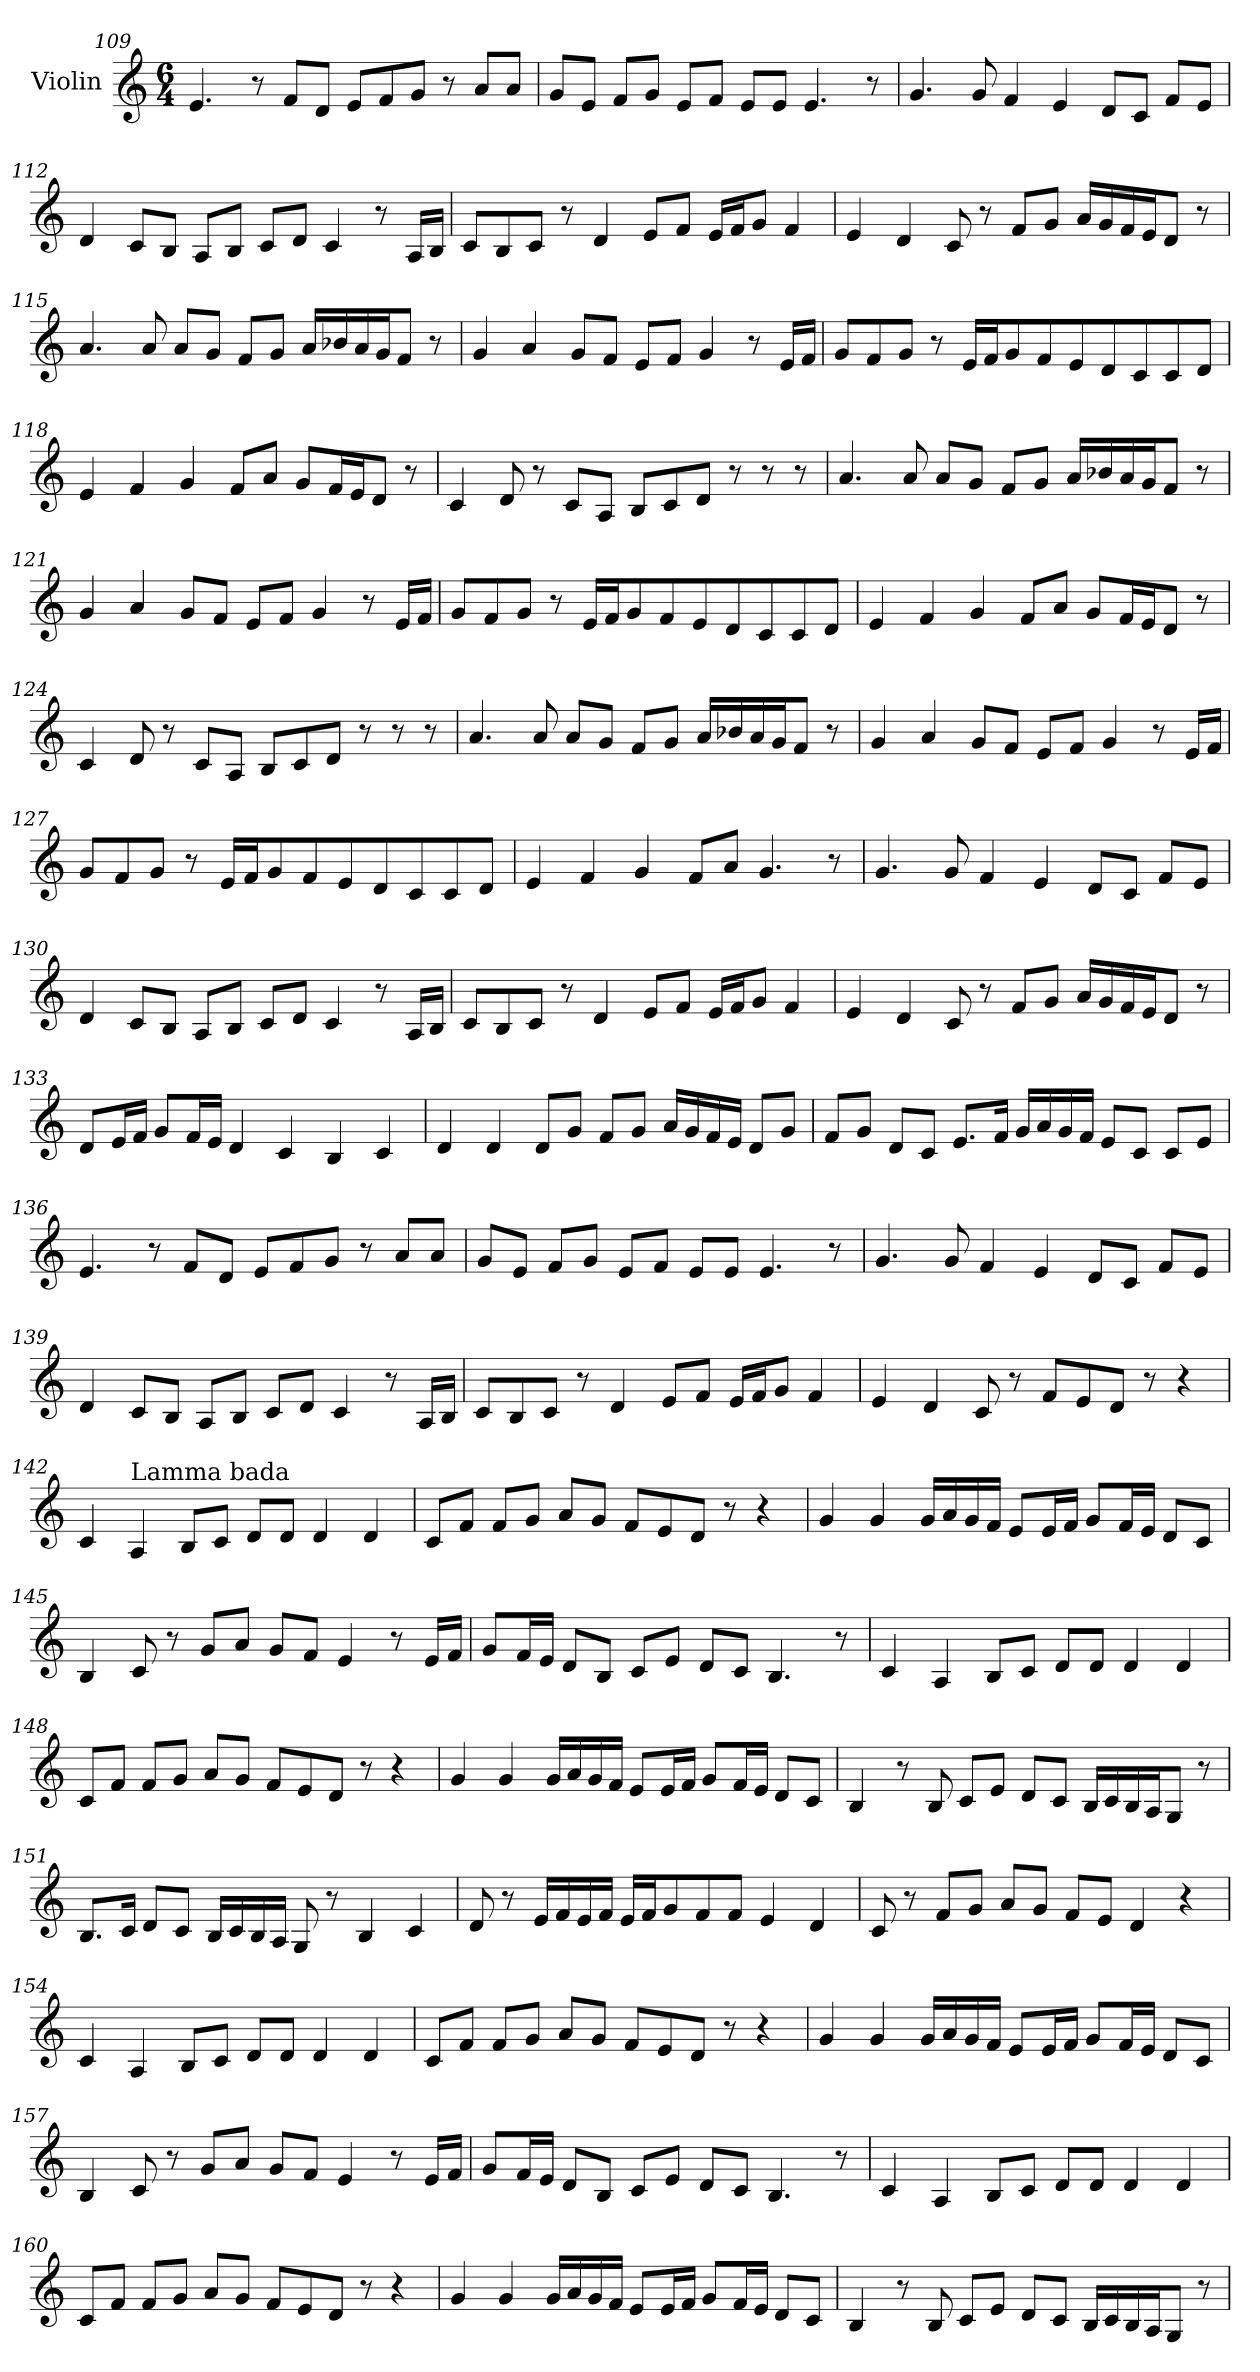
**kern
*part1
*staff1
*I"Violin
!!LO:LB:g=z
*clefG2
*k[]
*M6/4
=109
4.e/
8r
8f/L
8d/J
8e/L
8f/
8g/J
8r
8a/L
8a/J
=110
8g/L
8e/J
8f/L
8g/J
8e/L
8f/J
8e/L
8e/J
4.e/
8r
=111
4.g/
8g/
4f/
4e/
8d/L
8c/J
8f/L
8e/J
!!LO:LB:g=z
=112
4d/
8c/L
8B/J
8A/L
8B/J
8c/L
8d/J
4c/
8r
16A/LL
16B/JJ
=113
8c/L
8B/
8c/J
8r
4d/
8e/L
8f/J
16e/LL
16f/J
8g/J
4f/
=114
4e/
4d/
8c/
8r
8f/L
8g/J
16a/LL
16g/
16f/
16e/J
8d/J
8r
!!LO:LB:g=z
=115
4.a/
8a/
8a/L
8g/J
8f/L
8g/J
16a/LL
16b-X/
16a/
16g/J
8f/J
8r
=116
4g/
4a/
8g/L
8f/J
8e/L
8f/J
4g/
8r
16e/LL
16f/JJ
=117
8g/L
8f/
8g/J
8r
16e/LL
16f/J
8g/
8f/
8e/
8d/
8c/
8c/
8d/J
!!LO:LB:g=z
=118
4e/
4f/
4g/
8f/L
8a/J
8g/L
16f/L
16e/J
8d/J
8r
=119
4c/
8d/
8r
8c/L
8A/J
8B/L
8c/
8d/J
8r
8r
8r
=120
4.a/
8a/
8a/L
8g/J
8f/L
8g/J
16a/LL
16b-X/
16a/
16g/J
8f/J
8r
!!LO:LB:g=z
=121
4g/
4a/
8g/L
8f/J
8e/L
8f/J
4g/
8r
16e/LL
16f/JJ
=122
8g/L
8f/
8g/J
8r
16e/LL
16f/J
8g/
8f/
8e/
8d/
8c/
8c/
8d/J
=123
4e/
4f/
4g/
8f/L
8a/J
8g/L
16f/L
16e/J
8d/J
8r
!!LO:LB:g=z
=124
4c/
8d/
8r
8c/L
8A/J
8B/L
8c/
8d/J
8r
8r
8r
=125
4.a/
8a/
8a/L
8g/J
8f/L
8g/J
16a/LL
16b-X/
16a/
16g/J
8f/J
8r
=126
4g/
4a/
8g/L
8f/J
8e/L
8f/J
4g/
8r
16e/LL
16f/JJ
!!LO:LB:g=z
=127
8g/L
8f/
8g/J
8r
16e/LL
16f/J
8g/
8f/
8e/
8d/
8c/
8c/
8d/J
=128
4e/
4f/
4g/
8f/L
8a/J
4.g/
8r
=129
4.g/
8g/
4f/
4e/
8d/L
8c/J
8f/L
8e/J
!!LO:PB:g=z
=130
4d/
8c/L
8B/J
8A/L
8B/J
8c/L
8d/J
4c/
8r
16A/LL
16B/JJ
=131
8c/L
8B/
8c/J
8r
4d/
8e/L
8f/J
16e/LL
16f/J
8g/J
4f/
=132
4e/
4d/
8c/
8r
8f/L
8g/J
16a/LL
16g/
16f/
16e/J
8d/J
8r
!!LO:LB:g=z
=133
8d/L
16e/L
16f/JJ
8g/L
16f/L
16e/JJ
4d/
4c/
4B/
4c/
=134
4d/
4d/
8d/L
8g/J
8f/L
8g/J
16a/LL
16g/
16f/
16e/JJ
8d/L
8g/J
=135
8f/L
8g/J
8d/L
8c/J
8.e/L
16f/Jk
16g/LL
16a/
16g/
16f/JJ
8e/L
8c/J
8c/L
8e/J
!!LO:LB:g=z
=136
4.e/
8r
8f/L
8d/J
8e/L
8f/
8g/J
8r
8a/L
8a/J
=137
8g/L
8e/J
8f/L
8g/J
8e/L
8f/J
8e/L
8e/J
4.e/
8r
=138
4.g/
8g/
4f/
4e/
8d/L
8c/J
8f/L
8e/J
!!LO:LB:g=z
=139
4d/
8c/L
8B/J
8A/L
8B/J
8c/L
8d/J
4c/
8r
16A/LL
16B/JJ
=140
8c/L
8B/
8c/J
8r
4d/
8e/L
8f/J
16e/LL
16f/J
8g/J
4f/
=141
4e/
4d/
8c/
8r
8f/L
8e/
8d/J
8r
4r
!!LO:LB:g=z
=142
4c/
!LO:TX:a:t=Lamma bada
4A/
8B/L
8c/J
8d/L
8d/J
4d/
4d/
=143
8c/L
8f/J
8f/L
8g/J
8a/L
8g/J
8f/L
8e/
8d/J
8r
4r
=144
4g/
4g/
16g/LL
16a/
16g/
16f/JJ
8e/L
16e/L
16f/JJ
8g/L
16f/L
16e/JJ
8d/L
8c/J
!!LO:LB:g=z
=145
4B/
8c/
8r
8g/L
8a/J
8g/L
8f/J
4e/
8r
16e/LL
16f/JJ
=146
8g/L
16f/L
16e/JJ
8d/L
8B/J
8c/L
8e/J
8d/L
8c/J
4.B/
8r
=147
4c/
4A/
8B/L
8c/J
8d/L
8d/J
4d/
4d/
!!LO:LB:g=z
=148
8c/L
8f/J
8f/L
8g/J
8a/L
8g/J
8f/L
8e/
8d/J
8r
4r
=149
4g/
4g/
16g/LL
16a/
16g/
16f/JJ
8e/L
16e/L
16f/JJ
8g/L
16f/L
16e/JJ
8d/L
8c/J
=150
4B/
8r
8B/
8c/L
8e/J
8d/L
8c/J
16B/LL
16c/
16B/
16A/J
8G/J
8r
!!LO:LB:g=z
=151
8.B/L
16c/Jk
8d/L
8c/J
16B/LL
16c/
16B/
16A/JJ
8G/
8r
4B/
4c/
=152
8d/
8r
16e/LL
16f/
16e/
16f/JJ
16e/LL
16f/J
8g/
8f/
8f/J
4e/
4d/
=153
8c/
8r
8f/L
8g/J
8a/L
8g/J
8f/L
8e/J
4d/
4r
!!LO:PB:g=z
=154
4c/
4A/
8B/L
8c/J
8d/L
8d/J
4d/
4d/
=155
8c/L
8f/J
8f/L
8g/J
8a/L
8g/J
8f/L
8e/
8d/J
8r
4r
=156
4g/
4g/
16g/LL
16a/
16g/
16f/JJ
8e/L
16e/L
16f/JJ
8g/L
16f/L
16e/JJ
8d/L
8c/J
!!LO:LB:g=z
=157
4B/
8c/
8r
8g/L
8a/J
8g/L
8f/J
4e/
8r
16e/LL
16f/JJ
=158
8g/L
16f/L
16e/JJ
8d/L
8B/J
8c/L
8e/J
8d/L
8c/J
4.B/
8r
=159
4c/
4A/
8B/L
8c/J
8d/L
8d/J
4d/
4d/
!!LO:LB:g=z
=160
8c/L
8f/J
8f/L
8g/J
8a/L
8g/J
8f/L
8e/
8d/J
8r
4r
=161
4g/
4g/
16g/LL
16a/
16g/
16f/JJ
8e/L
16e/L
16f/JJ
8g/L
16f/L
16e/JJ
8d/L
8c/J
=162
4B/
8r
8B/
8c/L
8e/J
8d/L
8c/J
16B/LL
16c/
16B/
16A/J
8G/J
8r
=
*-
